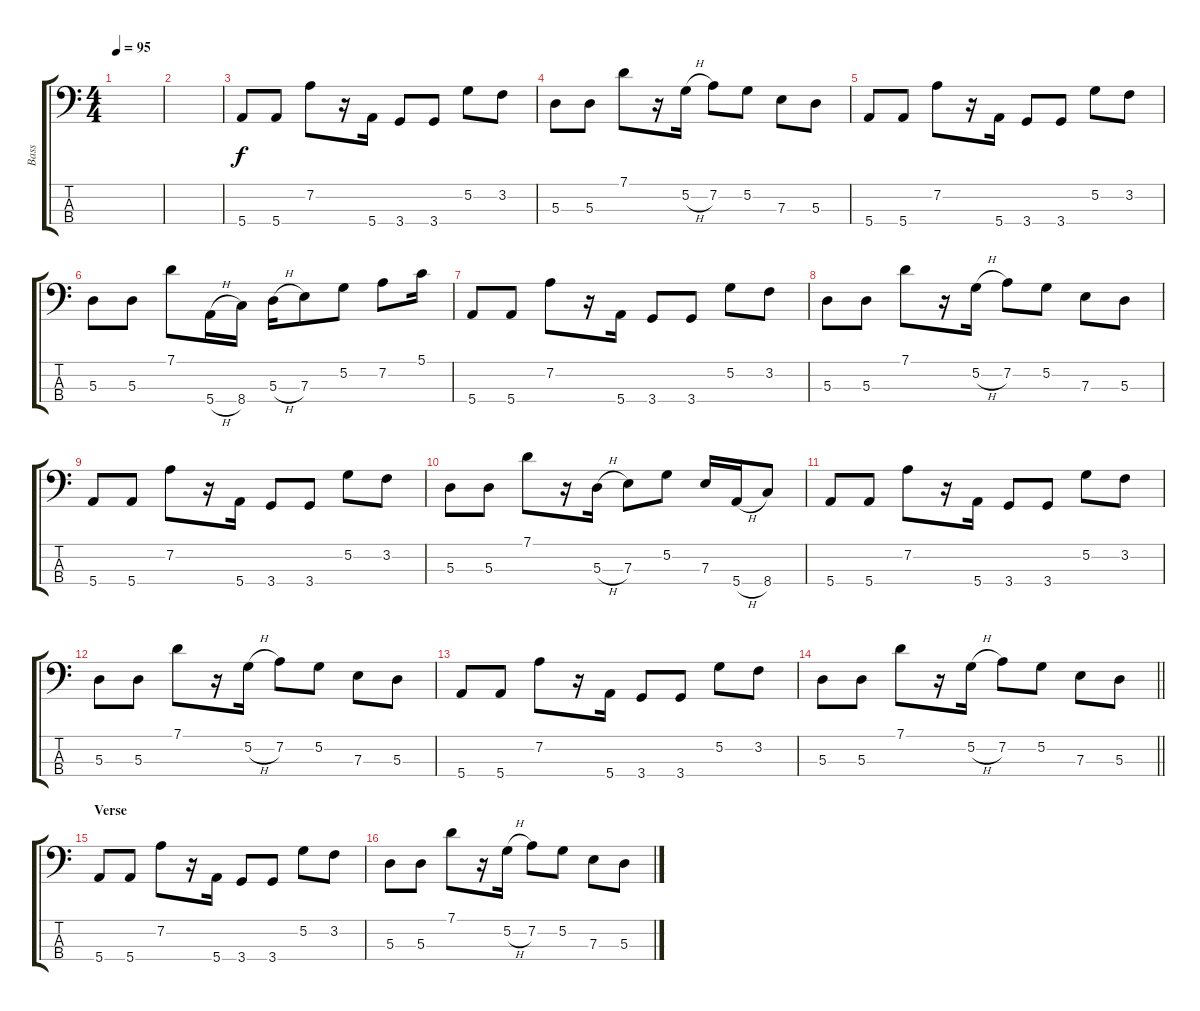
\track ("Bass" "Bass") {instrument electricbassfinger}
\staff {score tabs}
\tuning (G2 D2 A1 E1) {hide}
\ts (4 4)
\tempo 95
\clef f4
\ks c
|
|
5.4.8 5.4.8 7.2.8 r.16 5.4.16 3.4.8 3.4.8 5.2.8 3.2.8 |
5.3.8 5.3.8 7.1.8 r.16 5.2{h}.16 7.2.8 5.2.8 7.3.8 5.3.8 |
5.4.8 5.4.8 7.2.8 r.16 5.4.16 3.4.8 3.4.8 5.2.8 3.2.8 |
5.3.8 5.3.8 7.1.8 5.4{h}.16 8.4.16 5.3{h}.16 7.3.8 5.2.8 7.2.8 5.1.16 |
5.4.8 5.4.8 7.2.8 r.16 5.4.16 3.4.8 3.4.8 5.2.8 3.2.8 |
5.3.8 5.3.8 7.1.8 r.16 5.2{h}.16 7.2.8 5.2.8 7.3.8 5.3.8 |
5.4.8 5.4.8 7.2.8 r.16 5.4.16 3.4.8 3.4.8 5.2.8 3.2.8 |
5.3.8 5.3.8 7.1.8 r.16 5.3{h}.16 7.3.8 5.2.8 7.3.16 5.4{h}.16 8.4.8 |
5.4.8 5.4.8 7.2.8 r.16 5.4.16 3.4.8 3.4.8 5.2.8 3.2.8 |
5.3.8 5.3.8 7.1.8 r.16 5.2{h}.16 7.2.8 5.2.8 7.3.8 5.3.8 |
5.4.8 5.4.8 7.2.8 r.16 5.4.16 3.4.8 3.4.8 5.2.8 3.2.8 |
\barLineRight lightlight
5.3.8 5.3.8 7.1.8 r.16 5.2{h}.16 7.2.8 5.2.8 7.3.8 5.3.8 |
\section ("" "Verse")
5.4.8 5.4.8 7.2.8 r.16 5.4.16 3.4.8 3.4.8 5.2.8 3.2.8 |
5.3.8 5.3.8 7.1.8 r.16 5.2{h}.16 7.2.8 5.2.8 7.3.8 5.3.8
